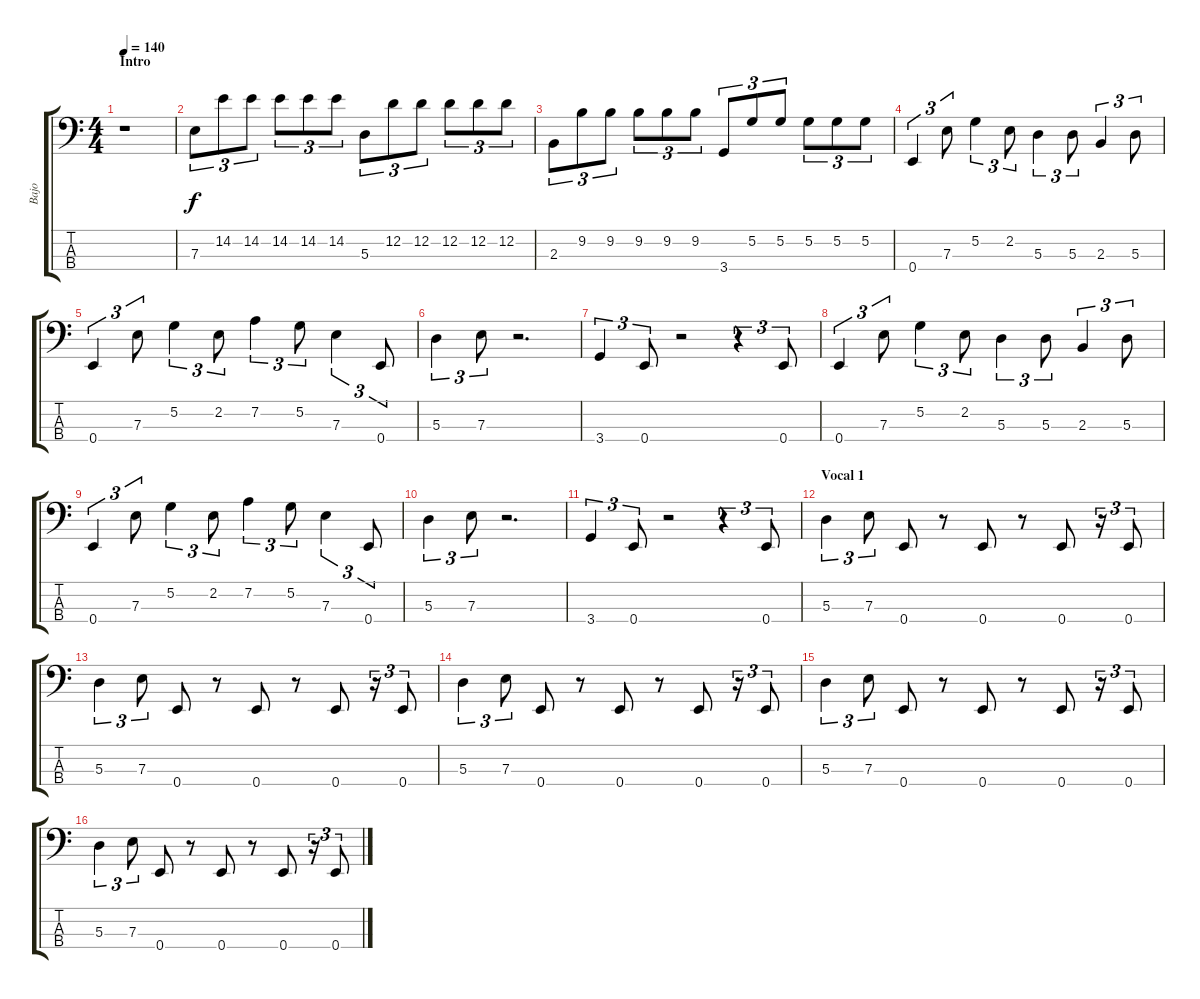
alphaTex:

\track ("Bajo" "Bajo") {instrument electricbasspick}
\staff {score tabs}
\tuning (G2 D2 A1 E1) {hide}
\ts (4 4)
\section ("" "Intro")
\tempo 140
\clef f4
\ks c
r.1{dy f instrument electricbasspick} |
7.3.8{tu (3 2)} 14.2.8{tu (3 2)} 14.2.8{tu (3 2)} 14.2.8{tu (3 2)} 14.2.8{tu (3 2)} 14.2.8{tu (3 2)} 5.3.8{tu (3 2)} 12.2.8{tu (3 2)} 12.2.8{tu (3 2)} 12.2.8{tu (3 2)} 12.2.8{tu (3 2)} 12.2.8{tu (3 2)} |
2.3.8{tu (3 2)} 9.2.8{tu (3 2)} 9.2.8{tu (3 2)} 9.2.8{tu (3 2)} 9.2.8{tu (3 2)} 9.2.8{tu (3 2)} 3.4.8{tu (3 2)} 5.2.8{tu (3 2)} 5.2.8{tu (3 2)} 5.2.8{tu (3 2)} 5.2.8{tu (3 2)} 5.2.8{tu (3 2)} |
0.4.4{tu (3 2)} 7.3.8{tu (3 2)} 5.2.4{tu (3 2)} 2.2.8{tu (3 2)} 5.3.4{tu (3 2)} 5.3.8{tu (3 2)} 2.3.4{tu (3 2)} 5.3.8{tu (3 2)} |
0.4.4{tu (3 2)} 7.3.8{tu (3 2)} 5.2.4{tu (3 2)} 2.2.8{tu (3 2)} 7.2.4{tu (3 2)} 5.2.8{tu (3 2)} 7.3.4{tu (3 2)} 0.4.8{tu (3 2)} |
5.3.4{tu (3 2)} 7.3.8{tu (3 2)} r.2{d} |
3.4.4{tu (3 2)} 0.4.8{tu (3 2)} r.2 r.4{tu (3 2)} 0.4.8{tu (3 2)} |
0.4.4{tu (3 2)} 7.3.8{tu (3 2)} 5.2.4{tu (3 2)} 2.2.8{tu (3 2)} 5.3.4{tu (3 2)} 5.3.8{tu (3 2)} 2.3.4{tu (3 2)} 5.3.8{tu (3 2)} |
0.4.4{tu (3 2)} 7.3.8{tu (3 2)} 5.2.4{tu (3 2)} 2.2.8{tu (3 2)} 7.2.4{tu (3 2)} 5.2.8{tu (3 2)} 7.3.4{tu (3 2)} 0.4.8{tu (3 2)} |
5.3.4{tu (3 2)} 7.3.8{tu (3 2)} r.2{d} |
3.4.4{tu (3 2)} 0.4.8{tu (3 2)} r.2 r.4{tu (3 2)} 0.4.8{tu (3 2)} |
\section ("" "Vocal 1")
5.3.4{tu (3 2)} 7.3.8{tu (3 2)} 0.4.8 r.8 0.4.8 r.8 0.4.8 r.16{tu (3 2)} 0.4.8{tu (3 2)} |
5.3.4{tu (3 2)} 7.3.8{tu (3 2)} 0.4.8 r.8 0.4.8 r.8 0.4.8 r.16{tu (3 2)} 0.4.8{tu (3 2)} |
5.3.4{tu (3 2)} 7.3.8{tu (3 2)} 0.4.8 r.8 0.4.8 r.8 0.4.8 r.16{tu (3 2)} 0.4.8{tu (3 2)} |
5.3.4{tu (3 2)} 7.3.8{tu (3 2)} 0.4.8 r.8 0.4.8 r.8 0.4.8 r.16{tu (3 2)} 0.4.8{tu (3 2)} |
5.3.4{tu (3 2)} 7.3.8{tu (3 2)} 0.4.8 r.8 0.4.8 r.8 0.4.8 r.16{tu (3 2)} 0.4.8{tu (3 2)}
